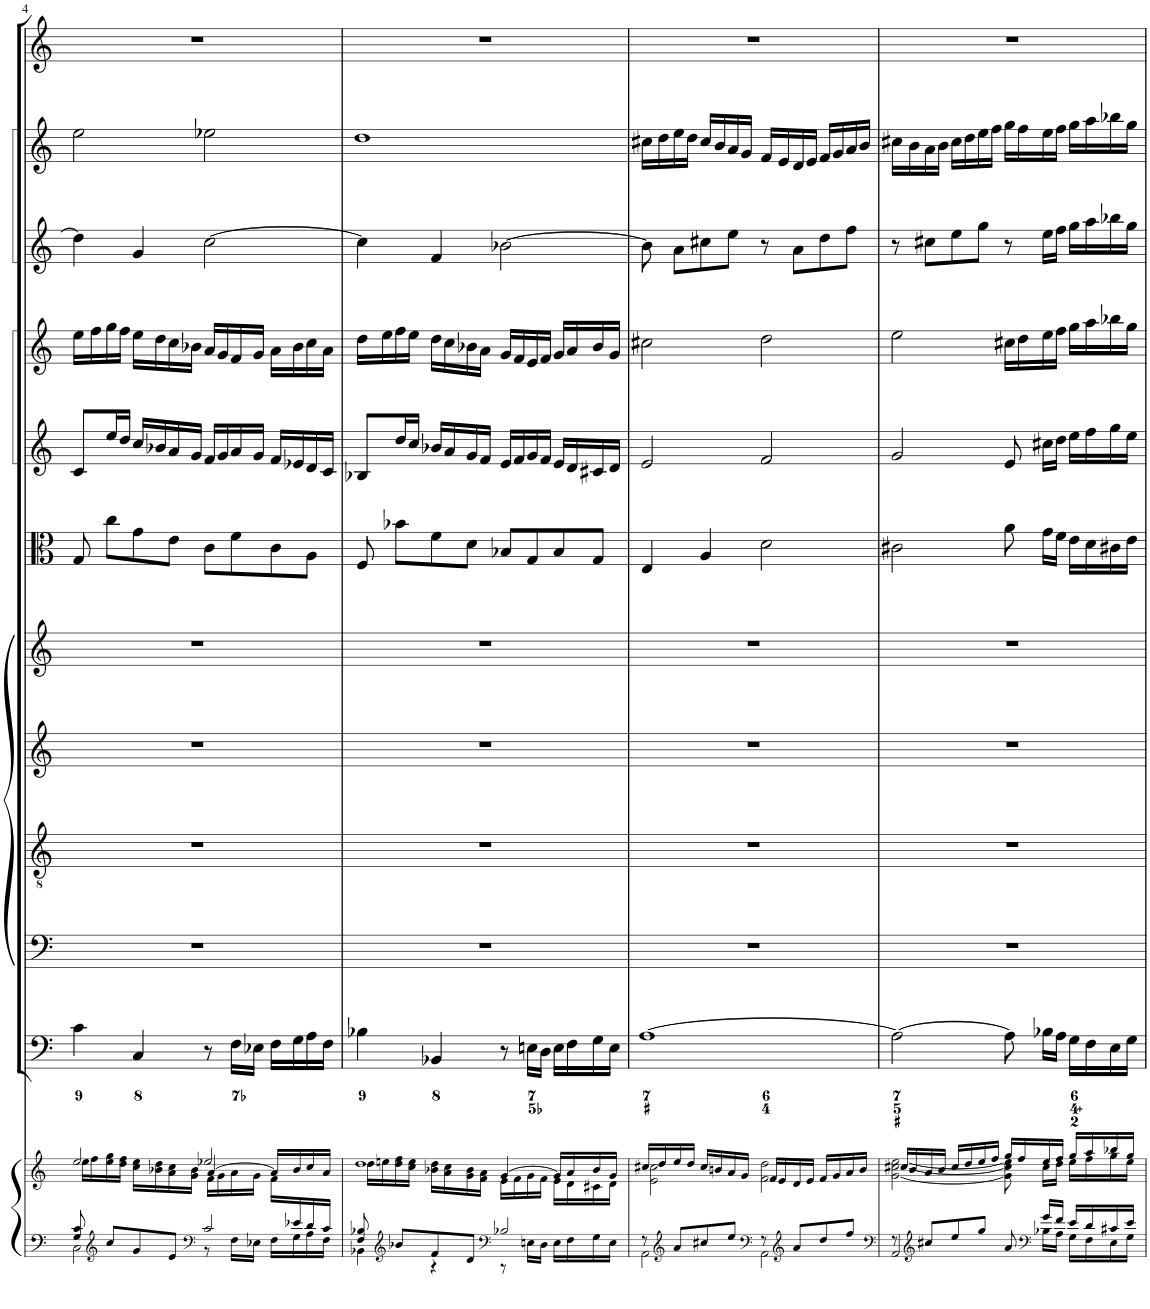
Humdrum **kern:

**kern	**kern	**kern	**kern	**kern	**kern	**kern	**kern	**kern	**kern	**kern	**kern	**kern
*part12	*part12	*part11	*part10	*part9	*part8	*part7	*part6	*part5	*part4	*part3	*part2	*part1
*staff13	*staff12	*staff11	*staff10	*staff9	*staff8	*staff7	*staff6	*staff5	*staff4	*staff3	*staff2	*staff1
*I"Piano reduction	*	*I"Continuo	*I"Basso	*I"Tenore	*I"Alto	*I"Soprano	*I"Viola	*I"Violino II	*I"Violino I	*I"Oboe II	*I"Oboe I	*I"Corno da caccia
*I'Pno	*	*	*	*	*	*	*I'Vla	*I'Vln	*I'Vln	*I'Ob	*I'Ob	*
!!LO:PB:g=z
*clefF4	*clefG2	*clefF4	*clefF4	*clefGv2	*clefG2	*clefG2	*clefC3	*clefG2	*clefG2	*clefG2	*clefG2	*clefG2
*	*	*	*	*	*	*	*	*	*	*	*	*Trd7c12
*k[]	*k[]	*k[]	*k[]	*k[]	*k[]	*k[]	*k[]	*k[]	*k[]	*k[]	*k[]	*k[]
*M4/4	*M4/4	*M4/4	*M4/4	*M4/4	*M4/4	*M4/4	*M4/4	*M4/4	*M4/4	*M4/4	*M4/4	*M4/4
*met(c)	*met(c)	*met(c)	*met(c)	*met(c)	*met(c)	*met(c)	*met(c)	*met(c)	*met(c)	*met(c)	*met(c)	*met(c)
=4	=4	=4	=4	=4	=4	=4	=4	=4	=4	=4	=4	=4
*^	*^	*	*	*	*	*	*	*	*	*	*	*
*	*^	*	*^	*	*	*	*	*	*	*	*	*	*	*
16ryy	8G/ 8c/	2C\	2ee/	16ee\LL	2ryy	4c\	1r	1r	1r	1r	8G/	8c/L	16ee\LL	4dd\]	2ee\	1r
.	.	.	.	16ff\	.	.	.	.	.	.	.	.	16ff\	.	.	.
*clefG2	*	*	*	*	*	*	*	*	*	*	*	*	*	*	*	*
.	8cc/L	.	.	16ee\ 16gg\	.	.	.	.	.	.	8cc\L	16ee/L	16gg\	.	.	.
.	.	.	.	16dd\ 16ff\JJ	.	.	.	.	.	.	.	16dd/JJ	16ff\JJ	.	.	.
.	8g/	.	.	16cc\ 16ee\LL	.	4C/	.	.	.	.	8g\	16cc/LL	16ee\LL	4g/	.	.
.	.	.	.	16b-X\ 16dd\	.	.	.	.	.	.	.	16b-X/	16dd\	.	.	.
.	8e/J	.	.	16a\ 16cc\	.	.	.	.	.	.	8e\J	16a/	16cc\	.	.	.
.	.	.	.	16g\ 16b-\JJ	.	.	.	.	.	.	.	16g/JJ	16b-X\JJ	.	.	.
*clefF4	*	*	*	*	*	*	*	*	*	*	*	*	*	*	*	*
.	2c/	8r	2ee-X/	16f\LL	[4a/	8r	.	.	.	.	8c\L	16f/LL	16a/LL	[2cc\	2ee-X\	.
.	.	.	.	16g\	.	.	.	.	.	.	.	16g/	16g/	.	.	.
.	.	16F\LL	.	16a\	.	16F\LL	.	.	.	.	8f\	16a/	16f/	.	.	.
.	.	16E-X\JJ	.	16g\JJ	.	16E-X\JJ	.	.	.	.	.	16g/JJ	16g/JJ	.	.	.
.	.	16F\LL	.	16f\LL	16a/LL]	16F\LL	.	.	.	.	8c\	16f/LL	16a\LL	.	.	.
16e-X/	.	16G\	.	8.ryy	16b-/	16G\	.	.	.	.	.	16e-X/	16b-\	.	.	.
16d/	.	16A\	.	.	16cc/	16A\	.	.	.	.	8A\J	16d/	16cc\	.	.	.
16c/JJ	.	16F\JJ	.	.	16a/JJ	16F\JJ	.	.	.	.	.	16c/JJ	16a\JJ	.	.	.
*	*v	*v	*	*	*	*	*	*	*	*	*	*	*	*	*	*
=5	=5	=5	=5	=5	=5	=5	=5	=5	=5	=5	=5	=5	=5	=5	=5
8F/ 8B-X/	4BB-X\	1dd	16dd\LL	2ryy	4B-X\	1r	1r	1r	1r	8F/	8B-X/L	16dd\LL	4cc\]	1dd	1r
.	.	.	16een\	.	.	.	.	.	.	.	.	16ee\	.	.	.
*clefG2	*	*	*	*	*	*	*	*	*	*	*	*	*	*	*
8b-X/L	.	.	16dd\ 16ff\	.	.	.	.	.	.	8b-X\L	16dd/L	16ff\	.	.	.
.	.	.	16cc\ 16ee\JJ	.	.	.	.	.	.	.	16cc/JJ	16ee\JJ	.	.	.
8f/	4r	.	16b-X\ 16dd\LL	.	4BB-X/	.	.	.	.	8f\	16b-X/LL	16dd\LL	4f/	.	.
.	.	.	16a\ 16cc\	.	.	.	.	.	.	.	16a/	16cc\	.	.	.
8d/J	.	.	16g\ 16b-\	.	.	.	.	.	.	8d\J	16g/	16b-X\	.	.	.
.	.	.	16f\ 16a\JJ	.	.	.	.	.	.	.	16f/JJ	16a\JJ	.	.	.
*clefF4	*	*	*	*	*	*	*	*	*	*	*	*	*	*	*
2B-X/	8r	.	16e\LL	[4g/	8r	.	.	.	.	8B-X/L	16e/LL	16g/LL	[2b-X\	.	.
.	.	.	16f\	.	.	.	.	.	.	.	16f/	16f/	.	.	.
.	16En\LL	.	16g\	.	16En\LL	.	.	.	.	8G/	16g/	16e/	.	.	.
.	16D\JJ	.	16f\JJ	.	16D\JJ	.	.	.	.	.	16f/JJ	16f/JJ	.	.	.
.	16E\LL	.	16e\LL	16g/LL]	16E\LL	.	.	.	.	8B-/	16e/LL	16g/LL	.	.	.
.	16F\	.	16d\	16a/	16F\	.	.	.	.	.	16d/	16a/	.	.	.
.	16G\	.	16c#X\	16b-/	16G\	.	.	.	.	8G/J	16c#X/	16b-/	.	.	.
.	16E\JJ	.	16d\JJ	16g/JJ	16E\JJ	.	.	.	.	.	16d/JJ	16g/JJ	.	.	.
*	*	*	*v	*v	*	*	*	*	*	*	*	*	*	*	*
=6	=6	=6	=6	=6	=6	=6	=6	=6	=6	=6	=6	=6	=6	=6
8r	2AA\	16cc#X/LL	2e\ 2cc#\	[1A	1r	1r	1r	1r	4E/	2e/	2cc#X\	8b-\]	16cc#X\LL	1r
.	.	16dd/	.	.	.	.	.	.	.	.	.	.	16dd\	.
*clefG2	*	*	*	*	*	*	*	*	*	*	*	*	*	*
8a/L	.	16ee/	.	.	.	.	.	.	.	.	.	8a\L	16ee\	.
.	.	16dd/JJ	.	.	.	.	.	.	.	.	.	.	16dd\JJ	.
8cc#X/	.	16cc#/LL	.	.	.	.	.	.	4A/	.	.	8cc#X\	16cc#/LL	.
.	.	16bn/	.	.	.	.	.	.	.	.	.	.	16b/	.
8ee/J	.	16a/	.	.	.	.	.	.	.	.	.	8ee\J	16a/	.
.	.	16g/JJ	.	.	.	.	.	.	.	.	.	.	16g/JJ	.
*clefF4	*	*	*	*	*	*	*	*	*	*	*	*	*	*
8r	2AA\	16f/LL	2f\ 2dd\	.	.	.	.	.	2d\	2f/	2dd\	8r	16f/LL	.
.	.	16e/	.	.	.	.	.	.	.	.	.	.	16e/	.
*clefG2	*	*	*	*	*	*	*	*	*	*	*	*	*	*
8a/L	.	16d/	.	.	.	.	.	.	.	.	.	8a\L	16d/	.
.	.	16e/JJ	.	.	.	.	.	.	.	.	.	.	16e/JJ	.
8dd/	.	16f/LL	.	.	.	.	.	.	.	.	.	8dd\	16f/LL	.
.	.	16g/	.	.	.	.	.	.	.	.	.	.	16g/	.
8ff/J	.	16a/	.	.	.	.	.	.	.	.	.	8ff\J	16a/	.
.	.	16b/JJ	.	.	.	.	.	.	.	.	.	.	16b/JJ	.
=7	=7	=7	=7	=7	=7	=7	=7	=7	=7	=7	=7	=7	=7	=7
*clefF4	*	*	*	*	*	*	*	*	*	*	*	*	*	*
8r	2AA/	16cc#X/LL	[2g\ [2cc#\ [2ee\	2A\_	1r	1r	1r	1r	2c#X\	2g/	2ee\	8r	16cc#X\LL	1r
.	.	16b/	.	.	.	.	.	.	.	.	.	.	16b\	.
*clefG2	*	*	*	*	*	*	*	*	*	*	*	*	*	*
8cc#X/L	.	16a/	.	.	.	.	.	.	.	.	.	8cc#X\L	16a\	.
.	.	16b/JJ	.	.	.	.	.	.	.	.	.	.	16b\JJ	.
8ee/	.	16cc#/LL	.	.	.	.	.	.	.	.	.	8ee\	16cc#\LL	.
.	.	16dd/	.	.	.	.	.	.	.	.	.	.	16dd\	.
8gg/J	.	16ee/	.	.	.	.	.	.	.	.	.	8gg\J	16ee\	.
.	.	16ff/JJ	.	.	.	.	.	.	.	.	.	.	16ff\JJ	.
8a/	8ryy	16gg/LL	8g\] 8cc#\] 8ee\]	8A\]	.	.	.	.	8a\	8e/	16cc#X\LL	8r	16gg\LL	.
.	.	16ff/	.	.	.	.	.	.	.	.	16dd\	.	16ff\	.
*clefF4	*	*	*	*	*	*	*	*	*	*	*	*	*	*
16g/LL	16B-X\LL	16ee/	16cc#\LL	16B-X\LL	.	.	.	.	16g\LL	16cc#X\LL	16ee\	16ee\LL	16ee\	.
16f/JJ	16A\JJ	16ff/JJ	16dd\JJ	16A\JJ	.	.	.	.	16f\JJ	16dd\JJ	16ff\JJ	16ff\JJ	16ff\JJ	.
16e/LL	16G\LL	16gg/LL	16ee\LL	16G\LL	.	.	.	.	16e\LL	16ee\LL	16gg\LL	16gg\LL	16gg\LL	.
16d/	16F\	16aa/	16ff\	16F\	.	.	.	.	16d\	16ff\	16aa\	16aa\	16aa\	.
16c#X/	16E\	16bb-X/	16gg\	16E\	.	.	.	.	16c#X\	16gg\	16bb-X\	16bb-X\	16bb-X\	.
16e/JJ	16G\JJ	16gg/JJ	16ee\JJ	16G\JJ	.	.	.	.	16e\JJ	16ee\JJ	16gg\JJ	16gg\JJ	16gg\JJ	.
*v	*v	*	*	*	*	*	*	*	*	*	*	*	*	*
*	*v	*v	*	*	*	*	*	*	*	*	*	*	*
=	=	=	=	=	=	=	=	=	=	=	=	=
*-	*-	*-	*-	*-	*-	*-	*-	*-	*-	*-	*-	*-
